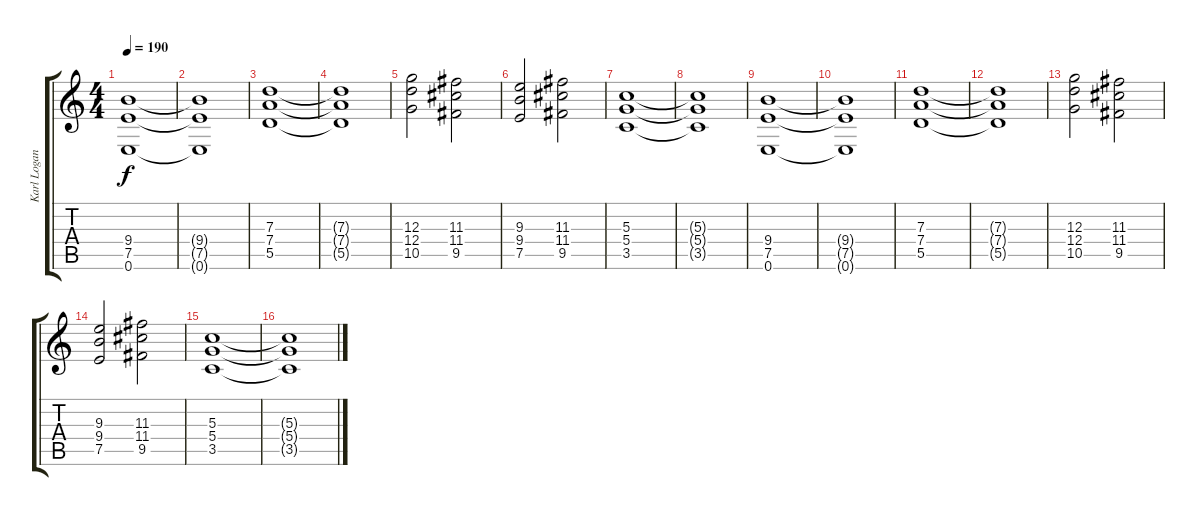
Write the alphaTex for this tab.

\track ("Karl Logan Rhytm" "Karl Logan") {instrument distortionguitar}
\staff {score tabs}
\tuning (E4 B3 G3 D3 A2 E2) {hide}
\ts (4 4)
\tempo 190
\clef g2
\ks c
(9.4 7.5 0.6).1{dy f} |
(9.4{t} 7.5{t} 0.6{t}).1 |
(7.3 7.4 5.5).1 |
(7.3{t} 7.4{t} 5.5{t}).1 |
(12.3 12.4 10.5).2 (11.3 11.4 9.5).2 |
(9.3 9.4 7.5).2 (11.3 11.4 9.5).2 |
(5.3 5.4 3.5).1 |
(5.3{t} 5.4{t} 3.5{t}).1 |
(9.4 7.5 0.6).1 |
(9.4{t} 7.5{t} 0.6{t}).1 |
(7.3 7.4 5.5).1 |
(7.3{t} 7.4{t} 5.5{t}).1 |
(12.3 12.4 10.5).2 (11.3 11.4 9.5).2 |
(9.3 9.4 7.5).2 (11.3 11.4 9.5).2 |
(5.3 5.4 3.5).1 |
(5.3{t} 5.4{t} 3.5{t}).1
